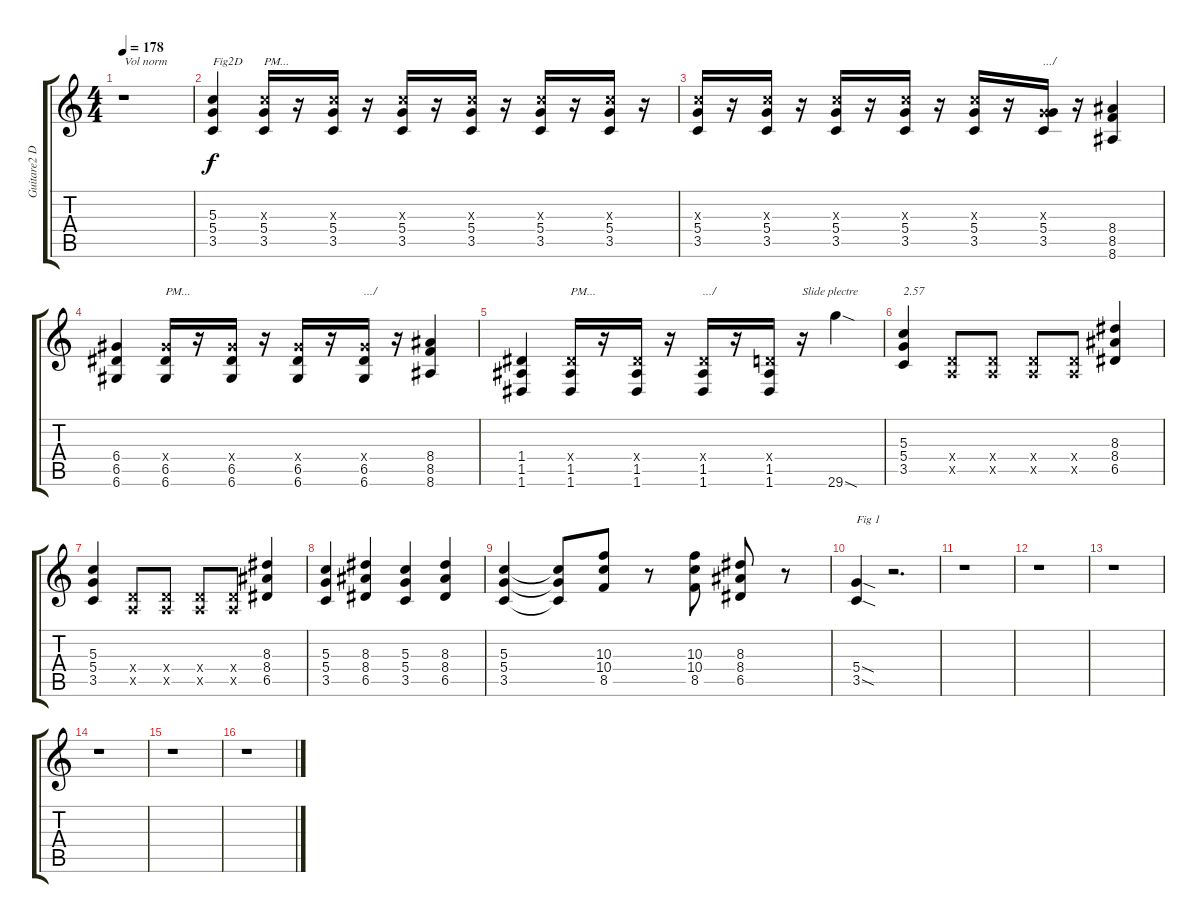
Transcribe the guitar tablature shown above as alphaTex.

\track ("Guitare2 Dr-D" "Guitare2 D") {instrument overdrivenguitar}
\staff {score tabs}
\tuning (E4 B3 G3 D3 A2 D2) {hide}
\ts (4 4)
\tempo 178
\clef g2
\ks c
r.1{txt "Vol norm" dy f volume 12 balance 6} |
(5.3 5.4 3.5).4{txt "Fig2D"} (5.3{x} 5.4 3.5).16{txt "PM..."} r.16 (5.3{x} 5.4 3.5).16 r.16 (5.3{x} 5.4 3.5).16 r.16 (5.3{x} 5.4 3.5).16 r.16 (5.3{x} 5.4 3.5).16 r.16 (5.3{x} 5.4 3.5).16 r.16 |
(5.3{x} 5.4 3.5).16 r.16 (5.3{x} 5.4 3.5).16 r.16 (5.3{x} 5.4 3.5).16 r.16 (5.3{x} 5.4 3.5).16 r.16 (5.3{x} 5.4 3.5).16 r.16 (0.3{x} 5.4 3.5).16{txt ".../"} r.16 (8.4 8.5 8.6).4 |
(6.4 6.5 6.6).4 (6.4{x} 6.5 6.6).16{txt "PM..."} r.16 (6.4{x} 6.5 6.6).16 r.16 (6.4{x} 6.5 6.6).16 r.16 (6.4{x} 6.5 6.6).16{txt ".../"} r.16 (8.4 8.5 8.6).4 |
(1.4 1.5 1.6).4 (1.4{x} 1.5 1.6).16{txt "PM..."} r.16 (1.4{x} 1.5 1.6).16 r.16 (1.4{x} 1.5 1.6).16{txt ".../"} r.16 (0.4{x} 1.5 1.6).16 r.16{txt "Slide plectre"} 29.6{sod}.4 |
(5.3 5.4 3.5).4{txt "2.57"} (0.4{x} 0.5{x}).8 (0.4{x} 0.5{x}).8 (0.4{x} 0.5{x}).8 (0.4{x} 0.5{x}).8 (8.3 8.4 6.5).4 |
(5.3 5.4 3.5).4 (0.4{x} 0.5{x}).8 (0.4{x} 0.5{x}).8 (0.4{x} 0.5{x}).8 (0.4{x} 0.5{x}).8 (8.3 8.4 6.5).4 |
(5.3 5.4 3.5).4 (8.3 8.4 6.5).4 (5.3 5.4 3.5).4 (8.3 8.4 6.5).4 |
(5.3 5.4 3.5).4 (5.3{t} 5.4{t} 3.5{t}).8 (10.3 10.4 8.5).8 r.8 (10.3 10.4 8.5).8 (8.3 8.4 6.5).8 r.8 |
(5.4{sod} 3.5{sod}).4{txt "Fig 1"} r.2{d} |
r.1 |
r.1 |
r.1 |
r.1 |
r.1 |
r.1
